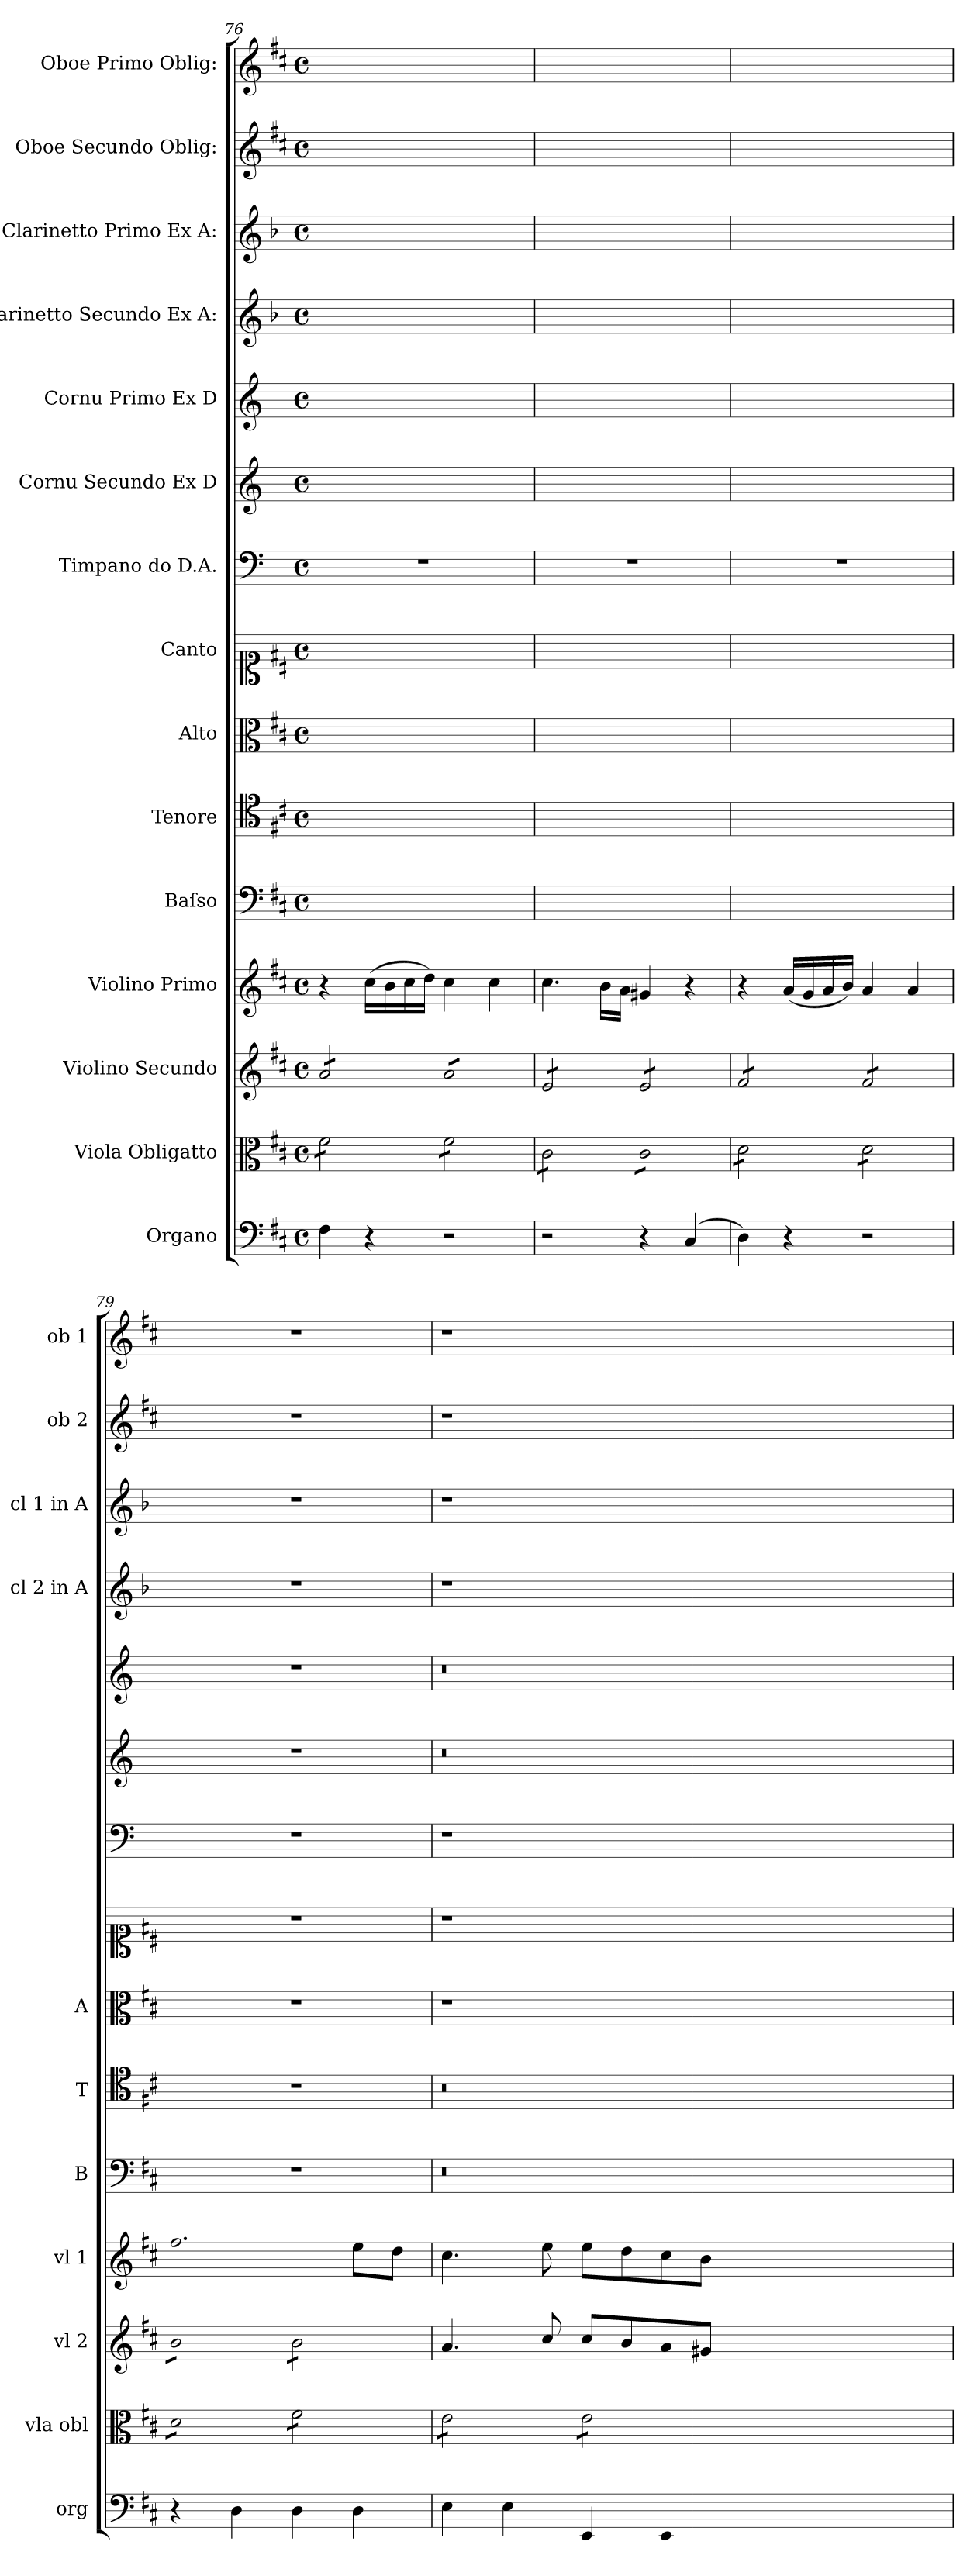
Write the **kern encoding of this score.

**kern	**kern	**kern	**kern	**kern	**kern	**kern	**kern	**kern	**kern	**kern	**kern	**kern	**kern	**kern
*part15	*part14	*part13	*part12	*part11	*part10	*part9	*part8	*part7	*part6	*part5	*part4	*part3	*part2	*part1
*staff15	*staff14	*staff13	*staff12	*staff11	*staff10	*staff9	*staff8	*staff7	*staff6	*staff5	*staff4	*staff3	*staff2	*staff1
*I"Organo	*I"Viola Obligatto	*I"Violino Secundo	*I"Violino Primo	*I"Baſso	*I"Tenore	*I"Alto	*I"Canto	*I"Timpano do D.A.	*I"Cornu Secundo Ex D	*I"Cornu Primo Ex D	*I"Clarinetto Secundo Ex A:	*I"Clarinetto Primo Ex A:	*I"Oboe Secundo Oblig:	*I"Oboe Primo Oblig:
*I'org	*I'vla obl	*I'vl 2	*I'vl 1	*I'B	*I'T	*I'A	*	*	*	*	*I'cl 2 in A	*I'cl 1 in A	*I'ob 2	*I'ob 1
*clefF4	*clefC3	*clefG2	*clefG2	*clefF4	*clefC4	*clefC3	*clefC1	*clefF4	*clefG2	*clefG2	*clefG2	*clefG2	*clefG2	*clefG2
*	*	*	*	*	*	*	*	*	*ITrd6c10	*ITrd6c10	*ITrd2c3	*ITrd2c3	*	*
*k[f#c#]	*k[f#c#]	*k[f#c#]	*k[f#c#]	*k[f#c#]	*k[f#c#]	*k[f#c#]	*k[f#c#]	*k[]	*k[f#c#]	*k[f#c#]	*k[f#c#]	*k[f#c#]	*k[f#c#]	*k[f#c#]
*D:	*D:	*D:	*D:	*D:	*D:	*D:	*D:	*	*D:	*D:	*D:	*D:	*D:	*D:
*M4/4	*M4/4	*M4/4	*M4/4	*M4/4	*M4/4	*M4/4	*M4/4	*M4/4	*M4/4	*M4/4	*M4/4	*M4/4	*M4/4	*M4/4
*met(c)	*met(c)	*met(c)	*met(c)	*met(c)	*met(c)	*met(c)	*met(c)	*met(c)	*met(c)	*met(c)	*met(c)	*met(c)	*met(c)	*met(c)
=76	=76	=76	=76	=76	=76	=76	=76	=76	=76	=76	=76	=76	=76	=76
*	*tremolo	*	*	*	*	*	*	*	*	*	*	*	*	*
*	*	*tremolo	*	*	*	*	*	*	*	*	*	*	*	*
4F#\	8f#\L	8a/L	4r	1ryy	1ryy	1ryy	1ryy	1r	1ryy	1ryy	1ryy	1ryy	1ryy	1ryy
.	8f#\	8a/	.	.	.	.	.	.	.	.	.	.	.	.
4r	8f#\	8a/	(16cc#\LL	.	.	.	.	.	.	.	.	.	.	.
.	.	.	16b\	.	.	.	.	.	.	.	.	.	.	.
.	8f#\J	8a/J	16cc#\	.	.	.	.	.	.	.	.	.	.	.
.	.	.	16dd\JJ)	.	.	.	.	.	.	.	.	.	.	.
2r	8f#\L	8a/L	4cc#\	.	.	.	.	.	.	.	.	.	.	.
.	8f#\	8a/	.	.	.	.	.	.	.	.	.	.	.	.
.	8f#\	8a/	4cc#\	.	.	.	.	.	.	.	.	.	.	.
.	8f#\J	8a/J	.	.	.	.	.	.	.	.	.	.	.	.
=77	=77	=77	=77	=77	=77	=77	=77	=77	=77	=77	=77	=77	=77	=77
2r	8c#\L	8e/L	4.cc#\	1ryy	1ryy	1ryy	1ryy	1r	1ryy	1ryy	1ryy	1ryy	1ryy	1ryy
.	8c#\	8e/	.	.	.	.	.	.	.	.	.	.	.	.
.	8c#\	8e/	.	.	.	.	.	.	.	.	.	.	.	.
.	8c#\J	8e/J	16b\LL	.	.	.	.	.	.	.	.	.	.	.
.	.	.	16a\JJ	.	.	.	.	.	.	.	.	.	.	.
4r	8c#\L	8e/L	4g#X/	.	.	.	.	.	.	.	.	.	.	.
.	8c#\	8e/	.	.	.	.	.	.	.	.	.	.	.	.
(4C#/	8c#\	8e/	4r	.	.	.	.	.	.	.	.	.	.	.
.	8c#\J	8e/J	.	.	.	.	.	.	.	.	.	.	.	.
=78	=78	=78	=78	=78	=78	=78	=78	=78	=78	=78	=78	=78	=78	=78
4D\)	8d\L	8f#/L	4r	1ryy	1ryy	1ryy	1ryy	1r	1ryy	1ryy	1ryy	1ryy	1ryy	1ryy
.	8d\	8f#/	.	.	.	.	.	.	.	.	.	.	.	.
4r	8d\	8f#/	(16a/LL	.	.	.	.	.	.	.	.	.	.	.
.	.	.	16g/	.	.	.	.	.	.	.	.	.	.	.
.	8d\J	8f#/J	16a/	.	.	.	.	.	.	.	.	.	.	.
.	.	.	16b/JJ)	.	.	.	.	.	.	.	.	.	.	.
2r	8d\L	8f#/L	4a/	.	.	.	.	.	.	.	.	.	.	.
.	8d\	8f#/	.	.	.	.	.	.	.	.	.	.	.	.
.	8d\	8f#/	4a/	.	.	.	.	.	.	.	.	.	.	.
.	8d\J	8f#/J	.	.	.	.	.	.	.	.	.	.	.	.
=79	=79	=79	=79	=79	=79	=79	=79	=79	=79	=79	=79	=79	=79	=79
4r	8d\L	8b\L	2.ff#\	1r	1r	1r	1r	1r	1r	1r	1r	1r	1r	1r
.	8d\	8b\	.	.	.	.	.	.	.	.	.	.	.	.
4D\	8d\	8b\	.	.	.	.	.	.	.	.	.	.	.	.
.	8d\J	8b\J	.	.	.	.	.	.	.	.	.	.	.	.
4D\	8f#\L	8b\L	.	.	.	.	.	.	.	.	.	.	.	.
.	8f#\	8b\	.	.	.	.	.	.	.	.	.	.	.	.
4D\	8f#\	8b\	8ee\L	.	.	.	.	.	.	.	.	.	.	.
.	8f#\J	8b\J	8dd\J	.	.	.	.	.	.	.	.	.	.	.
*	*	*Xtremolo	*	*	*	*	*	*	*	*	*	*	*	*
=80	=80	=80	=80	=80	=80	=80	=80	=80	=80	=80	=80	=80	=80	=80
4E\	8e\L	4.a/	4.cc#\	0.r	0.r	1r	1r	1r	0.r	0.r	1r	1r	1r	1r
.	8e\	.	.	.	.	.	.	.	.	.	.	.	.	.
4E\	8e\	.	.	.	.	.	.	.	.	.	.	.	.	.
.	8e\J	8cc#/	8ee\	.	.	.	.	.	.	.	.	.	.	.
4EE/	8e\L	8cc#/L	8ee\L	.	.	.	.	.	.	.	.	.	.	.
.	8e\	8b/	8dd\	.	.	.	.	.	.	.	.	.	.	.
4EE/	8e\	8a/	8cc#\	.	.	.	.	.	.	.	.	.	.	.
.	8e\J	8g#X/J	8b\J	.	.	.	.	.	.	.	.	.	.	.
*	*Xtremolo	*	*	*	*	*	*	*	*	*	*	*	*	*
0ryy	0ryy	0ryy	0ryy	.	.	0ryy	0ryy	0ryy	.	.	0ryy	0ryy	0ryy	0ryy
=	=	=	=	=	=	=	=	=	=	=	=	=	=	=
*-	*-	*-	*-	*-	*-	*-	*-	*-	*-	*-	*-	*-	*-	*-
